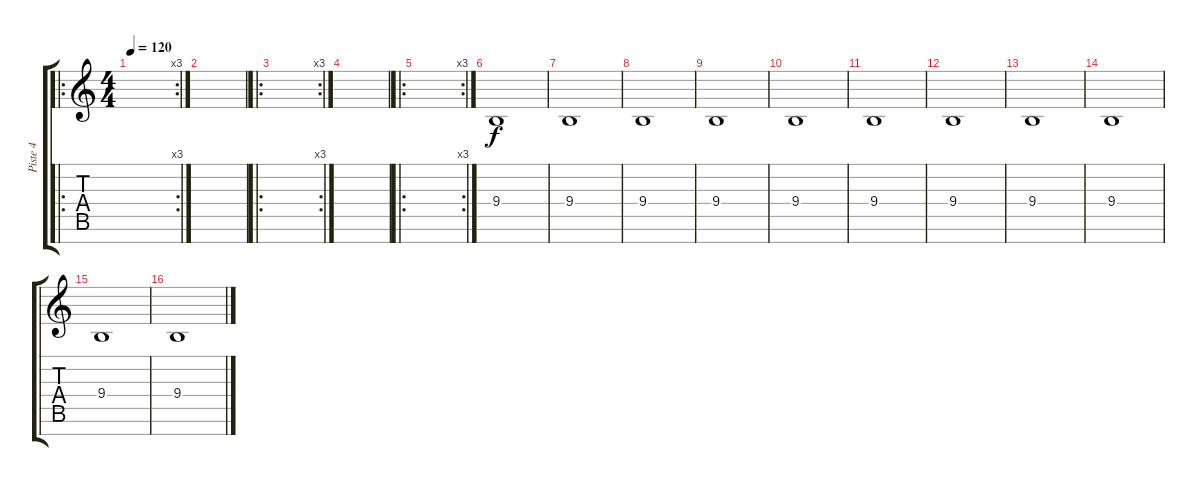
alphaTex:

\track ("Piste 4" "Piste 4") {instrument pad7halo}
\staff {score tabs}
\tuning (E4 B3 G3 D3 A2 E2 B1) {hide}
\ro
\rc 3
\ts (4 4)
\tempo 120
\clef g2
\ks c
|
|
\ro
\rc 3
|
|
\ro
\rc 3
|
9.4.1{volume 8} |
9.4.1{volume 8} |
9.4.1{volume 8} |
9.4.1{volume 8} |
9.4.1{volume 8} |
9.4.1{volume 8} |
9.4.1{volume 8} |
9.4.1{volume 8} |
9.4.1{volume 8} |
9.4.1{volume 8} |
9.4.1{volume 8}
